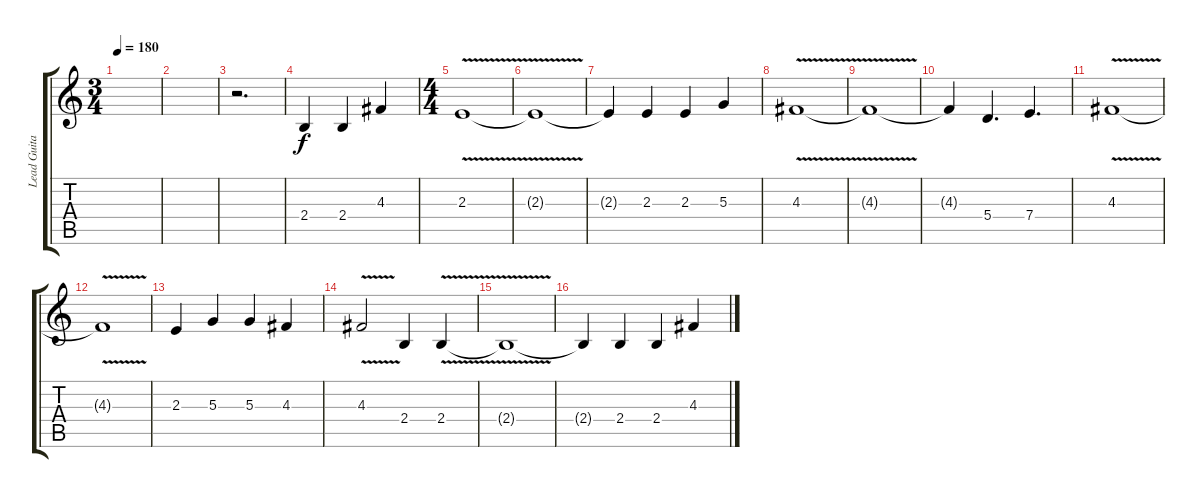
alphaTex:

\track ("Lead Guitar" "Lead Guita") {instrument distortionguitar}
\staff {score tabs}
\tuning (B3 Gb3 D3 A2 E2 B1) {hide}
\ts (3 4)
\tempo 180
\clef g2
\ks c
|
|
r.2{d} |
2.4.4 2.4.4 4.3.4 |
\ts (4 4)
2.3{v}.1 |
2.3{t}.1 |
2.3{t}.4 2.3.4 2.3.4 5.3.4 |
4.3{v}.1 |
4.3{t}.1 |
4.3{t}.4 5.4.4{d} 7.4.4{d} |
4.3{v}.1 |
4.3{t}.1 |
2.3.4 5.3.4 5.3.4 4.3.4 |
4.3{v}.2 2.4.4 2.4{v}.4 |
2.4{t}.1 |
2.4{t}.4 2.4.4 2.4.4 4.3.4
